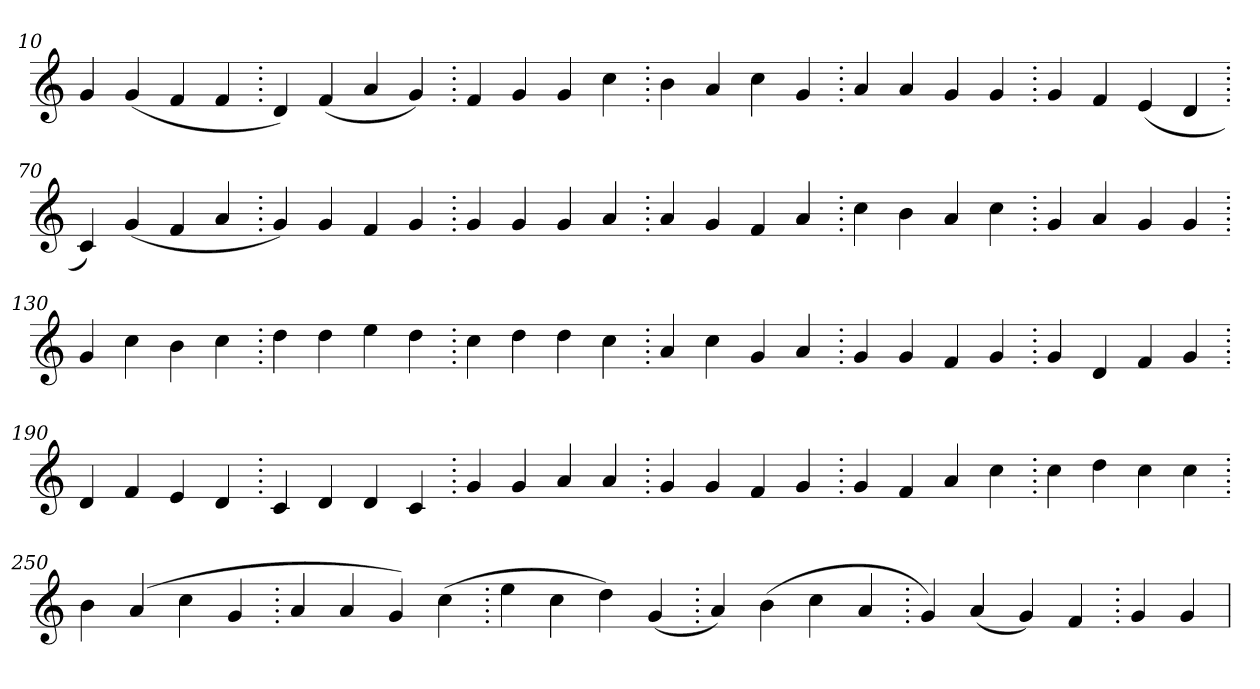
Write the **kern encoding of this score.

**kern
*part1
*staff1
*clefG2
=10.
4g
(>4g
4f
4f
=20.
4d)
(>4f
4a
4g)
=30.
4f
4g
4g
4cc
=40.
4b
4a
4cc
4g
=50.
4a
4a
4g
4g
=60.
4g
4f
(>4e
4d
=70.
4c)
(>4g
4f
4a
=80.
4g)
4g
4f
4g
=90.
4g
4g
4g
4a
=100.
4a
4g
4f
4a
=110.
4cc
4b
4a
4cc
=120.
4g
4a
4g
4g
=130.
4g
4cc
4b
4cc
=140.
4dd
4dd
4ee
4dd
=150.
4cc
4dd
4dd
4cc
=160.
4a
4cc
4g
4a
=170.
4g
4g
4f
4g
=180.
4g
4d
4f
4g
=190.
4d
4f
4e
4d
=200.
4c
4d
4d
4c
=210.
4g
4g
4a
4a
=220.
4g
4g
4f
4g
=230.
4g
4f
4a
4cc
=240.
4cc
4dd
4cc
4cc
=250.
4b
(>4a
4cc
4g
=260.
4a
4a
4g)
(>4cc
=270.
4ee
4cc
4dd)
(>4g
=280.
4a)
(>4b
4cc
4a
=290.
4g)
(>4a
4g)
4f
=300.
4g
4g
=
*-
